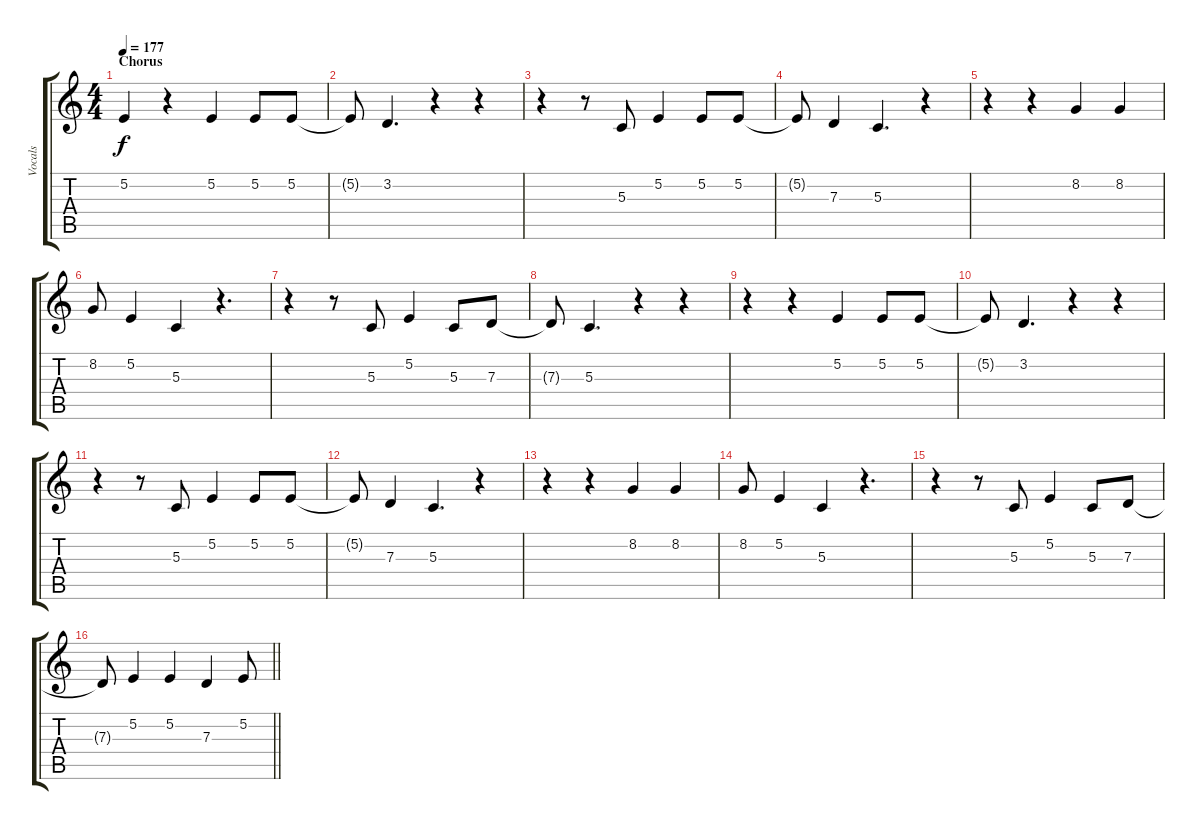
\track ("Vocals" "Vocals") {instrument altosax}
\staff {score tabs}
\tuning (E4 B3 G3 D3 A2 E2) {hide}
\ts (4 4)
\section ("" "Chorus")
\tempo 177
\clef g2
\ks c
5.2{t}.4{dy f} r.4 5.2.4 5.2.8 5.2.8 |
5.2{t}.8 3.2.4{d} r.4 r.4 |
r.4 r.8 5.3.8 5.2.4 5.2.8 5.2.8 |
5.2{t}.8 7.3.4 5.3.4{d} r.4 |
r.4 r.4 8.2.4 8.2.4 |
8.2.8 5.2.4 5.3.4 r.4{d} |
r.4 r.8 5.3.8 5.2.4 5.3.8 7.3.8 |
7.3{t}.8 5.3.4{d} r.4 r.4 |
r.4 r.4 5.2.4 5.2.8 5.2.8 |
5.2{t}.8 3.2.4{d} r.4 r.4 |
r.4 r.8 5.3.8 5.2.4 5.2.8 5.2.8 |
5.2{t}.8 7.3.4 5.3.4{d} r.4 |
r.4 r.4 8.2.4 8.2.4 |
8.2.8 5.2.4 5.3.4 r.4{d} |
r.4 r.8 5.3.8 5.2.4 5.3.8 7.3.8 |
\barLineRight lightlight
7.3{t}.8 5.2.4 5.2.4 7.3.4 5.2.8
